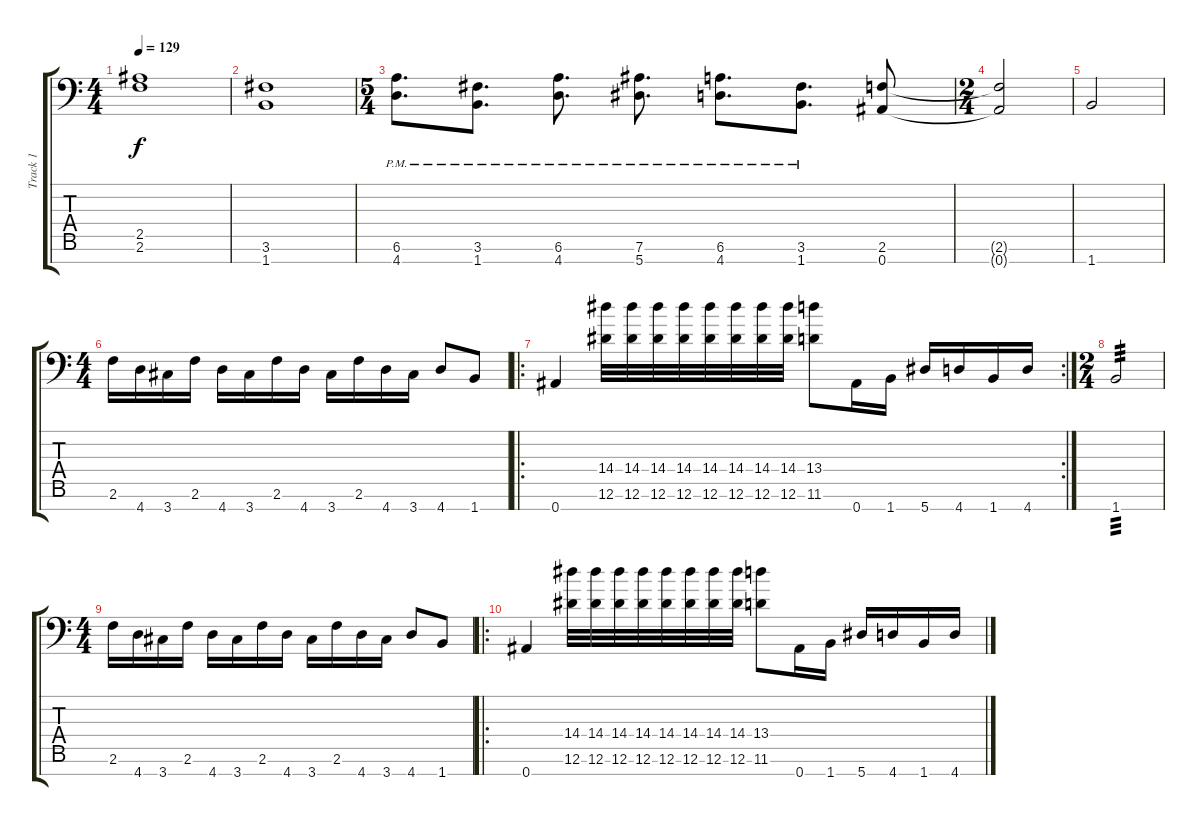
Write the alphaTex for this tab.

\track ("Track 1" "Track 1") {instrument distortionguitar}
\staff {score tabs}
\tuning (Eb4 Bb3 Gb3 Db3 Ab2 Eb2 Bb1) {hide}
\ts (4 4)
\tempo 129
\clef f4
\ks c
(2.5 2.6).1{dy f} |
(3.6 1.7).1 |
\ts (5 4)
(6.6{pm} 4.7{pm}).8{d} (3.6{pm} 1.7{pm}).8{d} (6.6{pm} 4.7{pm}).8{d} (7.6{pm} 5.7{pm}).8{d} (6.6{pm} 4.7{pm}).8{d} (3.6{pm} 1.7{pm}).8{d} (2.6 0.7).8 |
\ts (2 4)
(2.6{t} 0.7{t}).2 |
1.7.2 |
\ts (4 4)
2.6.16 4.7.16 3.7.16 2.6.16 4.7.16 3.7.16 2.6.16 4.7.16 3.7.16 2.6.16 4.7.16 3.7.16 4.7.8 1.7.8 |
\ro
\rc 2
0.7.4 (14.4 12.6).32 (14.4 12.6).32 (14.4 12.6).32 (14.4 12.6).32 (14.4 12.6).32 (14.4 12.6).32 (14.4 12.6).32 (14.4 12.6).32 (13.4 11.6).8 0.7.16 1.7.16 5.7.16 4.7.16 1.7.16 4.7.16 |
\ts (2 4)
1.7.2{tp 3} |
\ts (4 4)
2.6.16 4.7.16 3.7.16 2.6.16 4.7.16 3.7.16 2.6.16 4.7.16 3.7.16 2.6.16 4.7.16 3.7.16 4.7.8 1.7.8 |
\ro
0.7.4 (14.4 12.6).32 (14.4 12.6).32 (14.4 12.6).32 (14.4 12.6).32 (14.4 12.6).32 (14.4 12.6).32 (14.4 12.6).32 (14.4 12.6).32 (13.4 11.6).8 0.7.16 1.7.16 5.7.16 4.7.16 1.7.16 4.7.16
